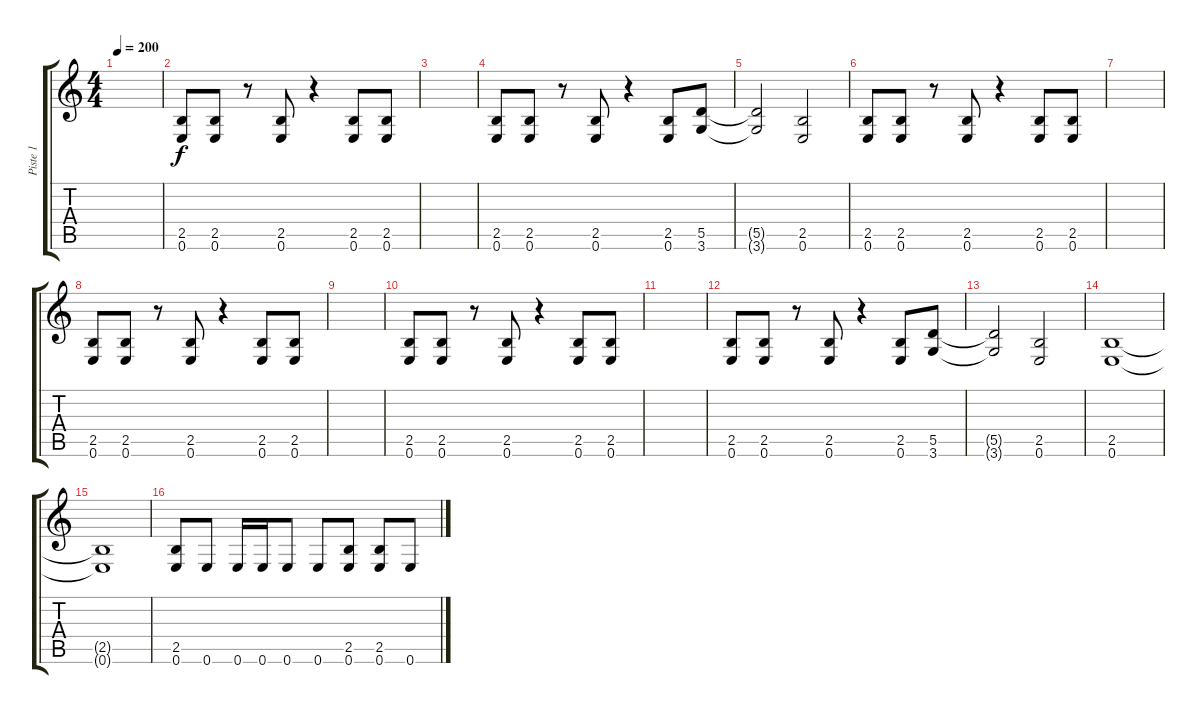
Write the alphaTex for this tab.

\track ("Piste 1" "Piste 1") {instrument overdrivenguitar}
\staff {score tabs}
\tuning (E4 B3 G3 D3 A2 E2) {hide}
\ts (4 4)
\tempo 200
\clef g2
\ks c
|
(2.5 0.6).8 (2.5 0.6).8 r.8 (2.5 0.6).8 r.4 (2.5 0.6).8 (2.5 0.6).8 |
|
(2.5 0.6).8 (2.5 0.6).8 r.8 (2.5 0.6).8 r.4 (2.5 0.6).8 (5.5 3.6).8 |
(5.5{t} 3.6{t}).2 (2.5 0.6).2 |
(2.5 0.6).8 (2.5 0.6).8 r.8 (2.5 0.6).8 r.4 (2.5 0.6).8 (2.5 0.6).8 |
|
(2.5 0.6).8 (2.5 0.6).8 r.8 (2.5 0.6).8 r.4 (2.5 0.6).8 (2.5 0.6).8 |
|
(2.5 0.6).8 (2.5 0.6).8 r.8 (2.5 0.6).8 r.4 (2.5 0.6).8 (2.5 0.6).8 |
|
(2.5 0.6).8 (2.5 0.6).8 r.8 (2.5 0.6).8 r.4 (2.5 0.6).8 (5.5 3.6).8 |
(5.5{t} 3.6{t}).2 (2.5 0.6).2 |
(2.5 0.6).1 |
(2.5{t} 0.6{t}).1 |
(2.5 0.6).8 0.6.8 0.6.16 0.6.16 0.6.8 0.6.8 (2.5 0.6).8 (2.5 0.6).8 0.6.8
